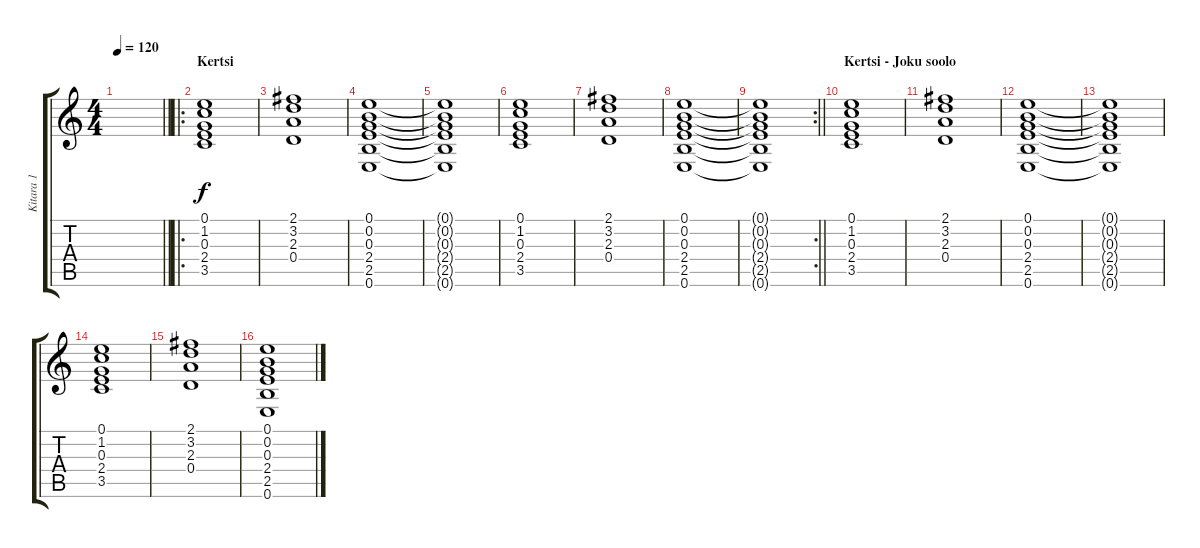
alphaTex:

\track ("Kitara 1" "Kitara 1") {instrument electricguitarclean}
\staff {score tabs}
\tuning (E4 B3 G3 D3 A2 E2) {hide}
\ts (4 4)
\tempo 120
\clef g2
\barLineRight lightlight
\ks c
|
\ro
\section ("" "Kertsi")
(0.1 1.2 0.3 2.4 3.5).1 |
(2.1 3.2 2.3 0.4).1 |
(0.1 0.2 0.3 2.4 2.5 0.6).1 |
(0.1{t} 0.2{t} 0.3{t} 2.4{t} 2.5{t} 0.6{t}).1 |
(0.1 1.2 0.3 2.4 3.5).1 |
(2.1 3.2 2.3 0.4).1 |
(0.1 0.2 0.3 2.4 2.5 0.6).1 |
\rc 2
\barLineRight lightlight
(0.1{t} 0.2{t} 0.3{t} 2.4{t} 2.5{t} 0.6{t}).1 |
\section ("" "Kertsi - Joku soolo")
(0.1 1.2 0.3 2.4 3.5).1 |
(2.1 3.2 2.3 0.4).1 |
(0.1 0.2 0.3 2.4 2.5 0.6).1 |
(0.1{t} 0.2{t} 0.3{t} 2.4{t} 2.5{t} 0.6{t}).1 |
(0.1 1.2 0.3 2.4 3.5).1 |
(2.1 3.2 2.3 0.4).1 |
(0.1 0.2 0.3 2.4 2.5 0.6).1
